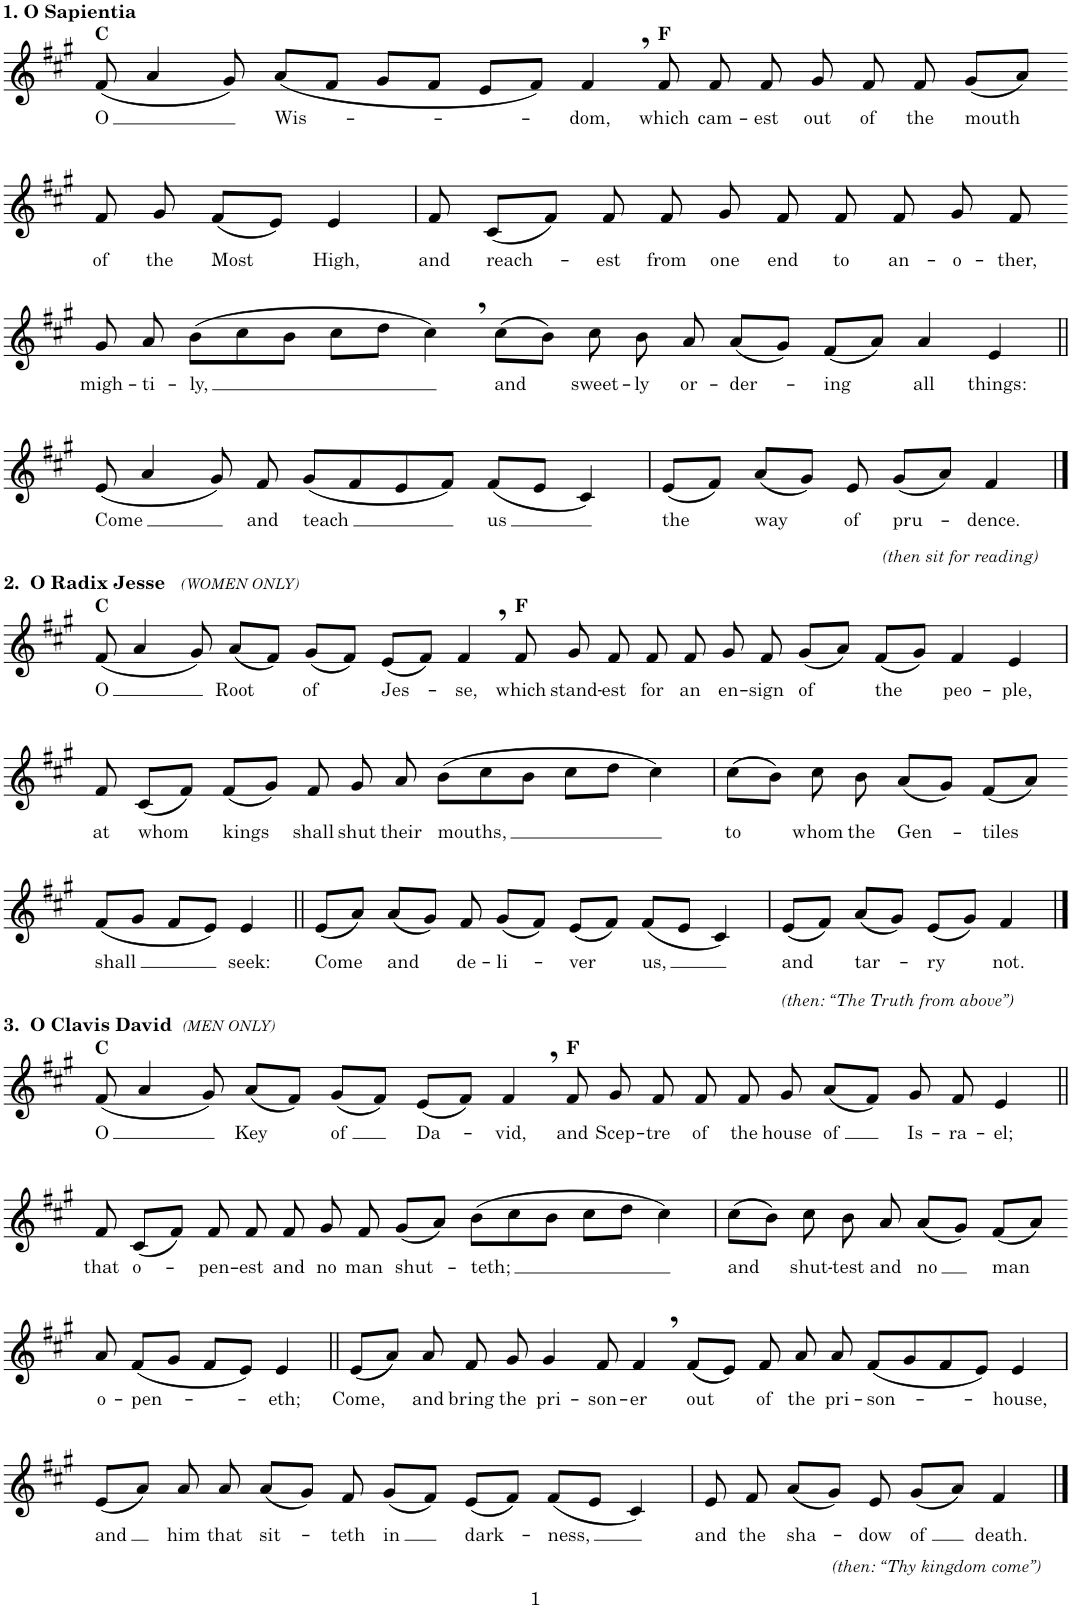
**kern	**text
*part1	*part1
*staff1	*staff1
*I"Soprano	*
*clefG2	*
*k[f#c#g#]	*
=1	=1
!LO:TX:a:B:t=C	!
!LO:TX:a:B:t=1. O Sapientia	!
!	!LO:LY:b
(8f#/	O
4a/	.
8g#/)	.
!	!LO:LY:b
(8a/L	Wis-
8f#/J	.
8g#/L	.
8f#/J	.
8e/L	.
8f#/J)	.
!	!LO:LY:b
4f#,/	-dom,
!LO:TX:a:B:t=F	!
!	!LO:LY:b
8f#/	which
!	!LO:LY:b
8f#/	cam-
!	!LO:LY:b
8f#/	-est
!	!LO:LY:b
8g#/	out
!	!LO:LY:b
8f#/	of
!	!LO:LY:b
8f#/	the
!	!LO:LY:b
(8g#/L	mouth
8a/J)	.
!!LO:LB:g=z
=2-	=2-
!	!LO:LY:b
8f#/	of
!	!LO:LY:b
8g#/	the
!	!LO:LY:b
(8f#/L	Most
8e/J)	.
!	!LO:LY:b
4e/	High,
=3	=3
!	!LO:LY:b
8f#/	and
!	!LO:LY:b
(8c#/L	reach-
8f#/J)	.
!	!LO:LY:b
8f#/	-est
!	!LO:LY:b
8f#/	from
!	!LO:LY:b
8g#/	one
!	!LO:LY:b
8f#/	end
!	!LO:LY:b
8f#/	to
!	!LO:LY:b
8f#/	an-
!	!LO:LY:b
8g#/	-o-
!	!LO:LY:b
8f#/	-ther,
!!LO:LB:g=z
=4-	=4-
!	!LO:LY:b
8g#/	migh-
!	!LO:LY:b
8a/	-ti-
!	!LO:LY:b
(8b\L	-ly,
8cc#\	.
8b\J	.
8cc#\L	.
8dd\J	.
[8cc#\)	.
8ryy	.
!	!LO:LY:b
(8cc#\L	and
8b\J)	.
!	!LO:LY:b
8cc#\	sweet-
!	!LO:LY:b
8b\	-ly
!	!LO:LY:b
8a/	or-
!	!LO:LY:b
(8a/L	-der-
8g#/J)	.
!	!LO:LY:b
(8f#/L	-ing
8a/J)	.
!	!LO:LY:b
4a/	all
!	!LO:LY:b
4e,/	things:
!!LO:LB:g=z
=5||	=5||
!	!LO:LY:b
(8e/	Come
8cc#,\]	.
4a/	.
8g#/)	.
!	!LO:LY:b
8f#/	and
!	!LO:LY:b
(8g#/L	teach
8f#/	.
8e/	.
8f#/J)	.
!	!LO:LY:b
(8f#/L	us
8e/J	.
4c#/)	.
=6	=6
!	!LO:LY:b
(8e/L	the
8f#/J)	.
!	!LO:LY:b
(8a/L	way
!LO:TX:b:i:t=(then sit for reading)	!
8g#/J)	.
!	!LO:LY:b
8e/	of
!	!LO:LY:b
(8g#/L	pru-
8a/J)	.
!	!LO:LY:b
[8f#/	-dence.
!!LO:LB:g=z
==1	==1
!LO:TX:a:B:t=2.  O Radix Jesse	!
!LO:TX:a:i:t=(WOMEN ONLY)	!
!LO:TX:a:B:t=C	!
!	!LO:LY:b
*^	*
(8f#/	1.ryy	O
8f#/]	.	.
4a/	.	.
8g#/)	.	.
!	!	!LO:LY:b
(8a/L	.	Root
8f#/J)	.	.
!	!	!LO:LY:b
(8g#/L	.	of
8f#/J)	.	.
!	!	!LO:LY:b
(8e/L	.	Jes-
8f#/J)	.	.
!	!	!LO:LY:b
4f#,/	.	-se,
!	!LO:TX:a:B:t=F	!
.	0ryy	.
!	!	!LO:LY:b
8f#/	.	which
!	!	!LO:LY:b
8g#/	.	stand-
!	!	!LO:LY:b
8f#/	.	-est
!	!	!LO:LY:b
8f#/	.	for
!	!	!LO:LY:b
8f#/	.	an
!	!	!LO:LY:b
8g#/	.	en-
!	!	!LO:LY:b
8f#/	.	-sign
!	!	!LO:LY:b
(8g#/L	.	of
8a/J)	.	.
!	!	!LO:LY:b
(8f#/L	.	the
8g#/J)	.	.
!	!	!LO:LY:b
4f#/	.	peo-
!	!	!LO:LY:b
4e/	.	-ple,
!!LO:LB:g=z	!!
=2	=2	=2
!	!	!LO:LY:b
*v	*v	*
8f#/	at
!	!LO:LY:b
(8c#/L	whom
8f#/J)	.
!	!LO:LY:b
(8f#/L	kings
8g#/J)	.
!	!LO:LY:b
8f#/	shall
!	!LO:LY:b
8g#/	shut
!	!LO:LY:b
8a/	their
!	!LO:LY:b
(8b\L	mouths,
8cc#\	.
8b\J	.
8cc#\L	.
8dd\J	.
4cc#\)	.
=3	=3
!	!LO:LY:b
(8cc#\L	to
8b\J)	.
!	!LO:LY:b
8cc#\	whom
!	!LO:LY:b
8b\	the
!	!LO:LY:b
(8a/L	Gen-
8g#/J)	.
!	!LO:LY:b
(8f#/L	-tiles
8a/J)	.
!!LO:LB:g=z
=4-	=4-
!	!LO:LY:b
(8f#/L	shall
8g#/J	.
8f#/L	.
8e/J)	.
!	!LO:LY:b
4e,/	seek:
=5||	=5||
!	!LO:LY:b
(8e/L	Come
8a/J)	.
!	!LO:LY:b
(8a/L	and
8g#/J)	.
!	!LO:LY:b
8f#/	de-
!	!LO:LY:b
(8g#/L	-li-
8f#/J)	.
!	!LO:LY:b
(8e/L	-ver
8f#/J)	.
!	!LO:LY:b
(8f#/L	us,
8e/J	.
4c#/)	.
=6	=6
!LO:TX:b:i:t=(then&colon; “The Truth from above”)	!
!	!LO:LY:b
(8e/L	and
8f#/J)	.
!	!LO:LY:b
(8a/L	tar-
8g#/J)	.
!	!LO:LY:b
(8e/L	-ry
8g#/J)	.
!	!LO:LY:b
4f#/	not.
!!LO:LB:g=z
==1	==1
*k[f#c#g#]	*
!LO:TX:a:B:t=3.  O Clavis David	!
!LO:TX:a:i:t=(MEN ONLY)	!
!LO:TX:a:B:t=C	!
!	!LO:LY:b
(8f#/	O
4a/	.
8g#/)	.
!	!LO:LY:b
(8a/L	Key
8f#/J)	.
!	!LO:LY:b
(8g#/L	of
8f#/J)	.
!	!LO:LY:b
(8e/L	Da-
8f#/J)	.
!	!LO:LY:b
4f#,/	-vid,
!LO:TX:a:B:t=F	!
!	!LO:LY:b
8f#/	and
!	!LO:LY:b
8g#/	Scep-
!	!LO:LY:b
8f#/	-tre
!	!LO:LY:b
8f#/	of
!	!LO:LY:b
8f#/	the
!	!LO:LY:b
8g#/	house
!	!LO:LY:b
(8a/L	of
8f#/J)	.
!	!LO:LY:b
8g#/	Is-
!	!LO:LY:b
8f#/	-ra-
!	!LO:LY:b
4e,/	-el;
!!LO:LB:g=z
=2||	=2||
!	!LO:LY:b
8f#/	that
!	!LO:LY:b
(8c#/L	o-
8f#/J)	.
!	!LO:LY:b
8f#/	-pen-
!	!LO:LY:b
8f#/	-est
!	!LO:LY:b
8f#/	and
!	!LO:LY:b
8g#/	no
!	!LO:LY:b
8f#/	man
!	!LO:LY:b
(8g#/L	shut-
8a/J)	.
!	!LO:LY:b
(8b\L	-teth;
8cc#\	.
8b\J	.
8cc#\L	.
8dd\J	.
4cc#\)	.
=3	=3
!	!LO:LY:b
(8cc#\L	and
8b\J)	.
!	!LO:LY:b
8cc#\	shut-
!	!LO:LY:b
8b\	-test
!	!LO:LY:b
8a/	and
!	!LO:LY:b
(8a/L	no
8g#/J)	.
!	!LO:LY:b
(8f#/L	man
8a/J)	.
!!LO:LB:g=z
=4-	=4-
!	!LO:LY:b
8a/	o-
!	!LO:LY:b
(8f#/L	-pen-
8g#/J	.
8f#/L	.
8e/J)	.
!	!LO:LY:b
4e,/	-eth;
=5||	=5||
!	!LO:LY:b
(8e/L	Come,
8a/J)	.
!	!LO:LY:b
8a/	and
!	!LO:LY:b
8f#/	bring
!	!LO:LY:b
8g#/	the
!	!LO:LY:b
4g#/	pri-
!	!LO:LY:b
8f#/	-son-
!	!LO:LY:b
4f#,/	-er
!	!LO:LY:b
(8f#/L	out
8e/J)	.
!	!LO:LY:b
8f#/	of
!	!LO:LY:b
8a/	the
!	!LO:LY:b
8a/	pri-
!	!LO:LY:b
(8f#/L	-son-
8g#/	.
8f#/	.
8e/J)	.
!	!LO:LY:b
4e/	-house,
!!LO:LB:g=z
=6	=6
!	!LO:LY:b
(8e/L	and
8a/J)	.
!	!LO:LY:b
8a/	him
!	!LO:LY:b
8a/	that
!	!LO:LY:b
(8a/L	sit-
8g#/J)	.
!	!LO:LY:b
8f#/	-teth
!	!LO:LY:b
(8g#/L	in
8f#/J)	.
!	!LO:LY:b
(8e/L	dark-
8f#/J)	.
!	!LO:LY:b
(8f#/L	-ness,
8e/J	.
4c#/)	.
=7	=7
!	!LO:LY:b
8e/	and
!	!LO:LY:b
8f#/	the
!LO:TX:b:i:t=(then&colon; “Thy kingdom come”)	!
!	!LO:LY:b
(8a/L	sha-
8g#/J)	.
!	!LO:LY:b
8e/	-dow
!	!LO:LY:b
(8g#/L	of
8a/J)	.
!	!LO:LY:b
[8f#/	death.
==8	==8
8f#/]	.
=	=
*-	*-
